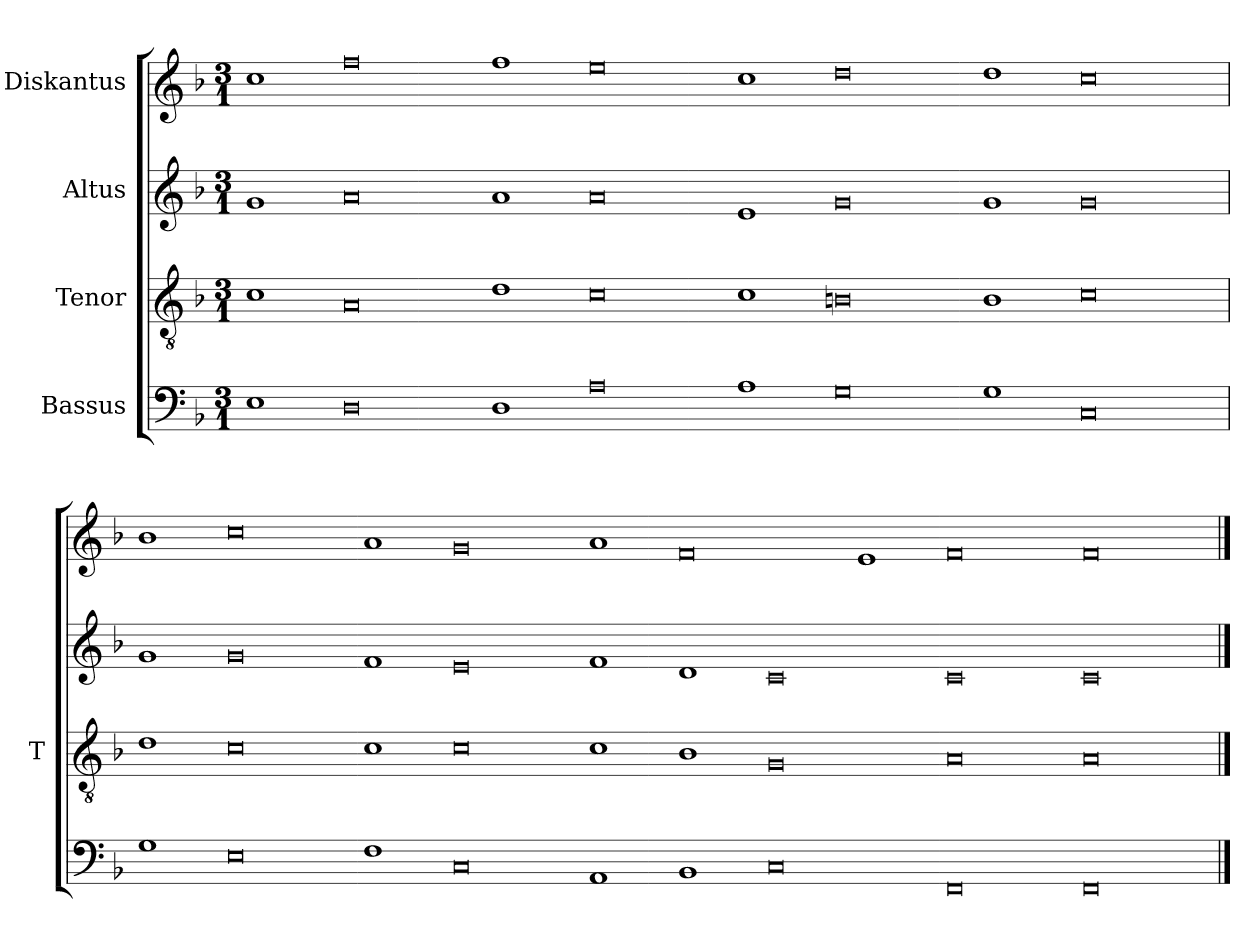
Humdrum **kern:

**kern	**kern	**kern	**kern
*part4	*part3	*part2	*part1
*staff4	*staff3	*staff2	*staff1
*I"Bassus	*I"Tenor	*I"Altus	*I"Diskantus
*	*I'T	*	*
*clefF4	*clefGv2	*clefG2	*clefG2
*k[b-]	*k[b-]	*k[b-]	*k[b-]
*M3/1	*M3/1	*M3/1	*M3/1
=	=	=	=
1E	1c	1g	1cc
0D	0A	0a	0ff
1D	1d	1a	1ff
0A	0c	0a	0ee
1A	1c	1e	1cc
0G	0Bn	0g	0dd
1G	1B	1g	1dd
0C	0c	0g	0cc
=	=	=	=
1G	1d	1g	1b-
0E	0c	0g	0cc
1F	1c	1f	1a
0C	0c	0e	0g
1AA	1c	1f	1a
1BB-	1B-	1d	0f
0C	0G	0c	.
.	.	.	1e
0FF	0A	0c	0f
0FF	0A	0c	0f
==	==	==	==
*-	*-	*-	*-
